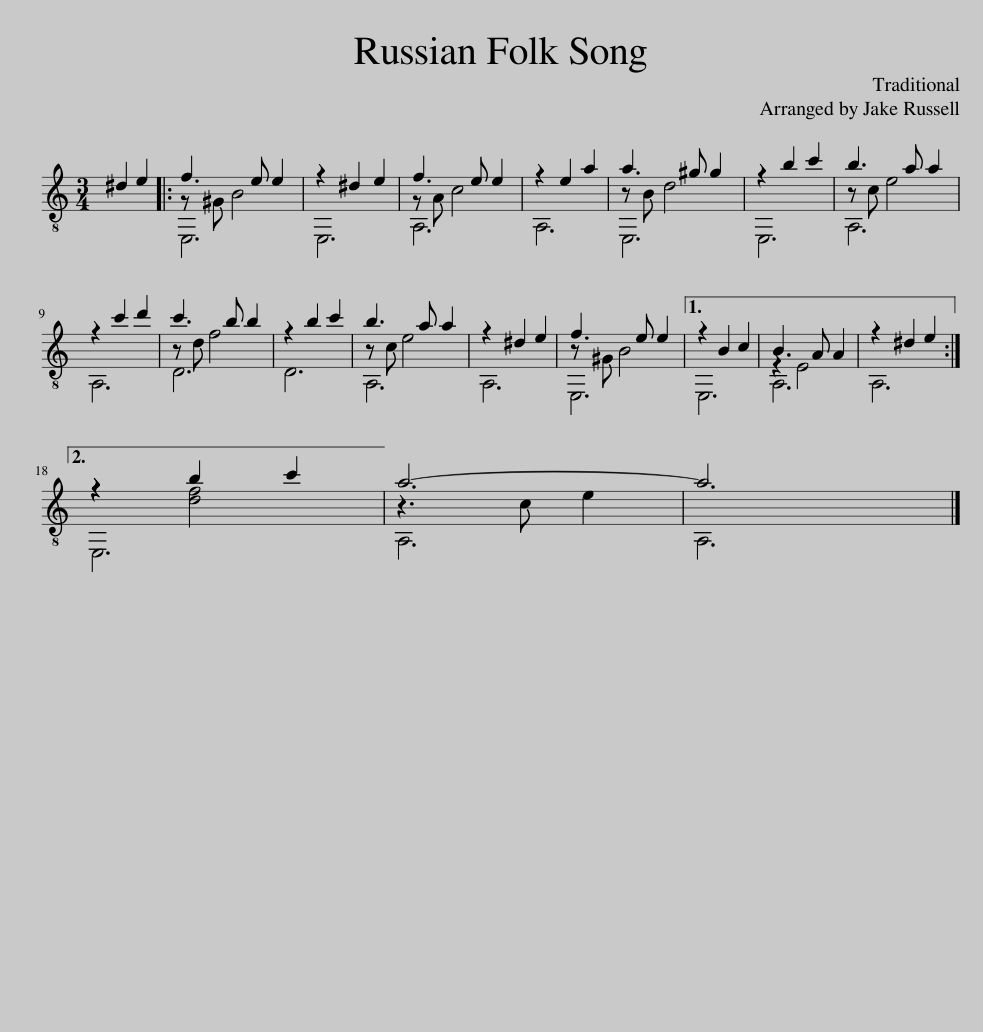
X:1
%%score ( 1 2 3 )
L:1/8
M:3/4
I:linebreak $
K:C
V:1 treble-8
V:2 treble-8
V:3 treble-8
V:1
 ^d2 e2 |: f3 e e2 | z2 ^d2 e2 | f3 e e2 | z2 e2 a2 | %5
 a3 ^g g2 | z2 b2 c'2 | b3 a a2 |$ z2 c'2 d'2 | c'3 b b2 | %10
 z2 b2 c'2 | b3 a a2 | z2 ^d2 e2 | f3 e e2 |1 z2 B2 c2 | %15
 B3 A A2 | z2 ^d2 e2 :|2$ z2 b2 c'2 || a6- | a6 |] %20
V:2
 x4 |: E,6 | E,6 | A,6 | A,6 | %5
 E,6 | E,6 | A,6 |$ A,6 | D6 | %10
 D6 | A,6 | A,6 | E,6 |1 E,6 | %15
 A,6 | A,6 :|2$ E,6 || A,6 | A,6 |] %20
V:3
 x4 |: z ^G B4 | x6 | z A c4 | x6 | %5
 z B d4 | x6 | z c e4 |$ x6 | z d f4 | %10
 x6 | z c e4 | x6 | z ^G B4 |1 x6 | %15
 z2 E4 | x6 :|2$ z2 [df]4 || z3 c e2 | x6 |] %20
